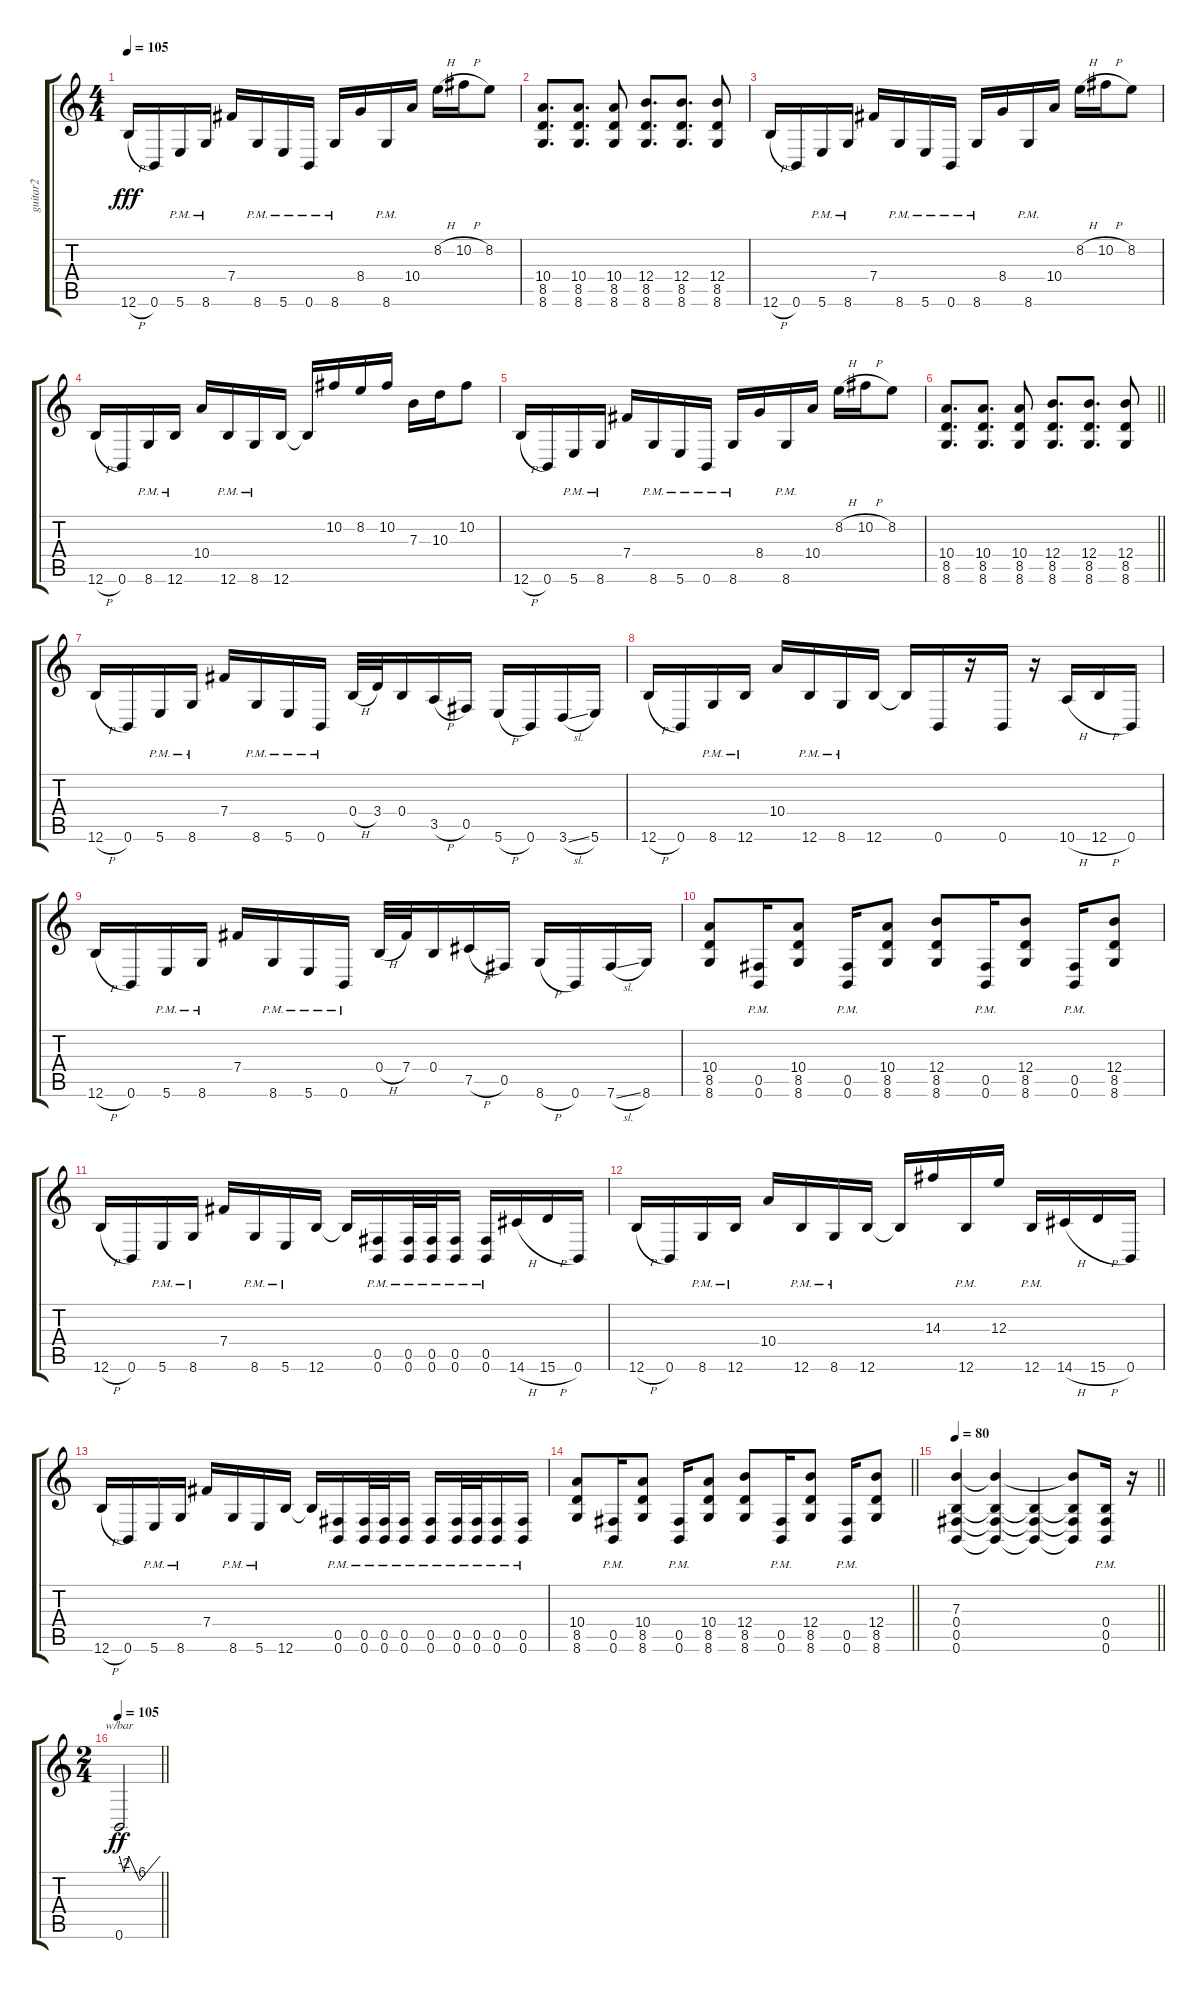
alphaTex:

\track ("guitar2" "guitar2") {instrument distortionguitar}
\staff {score tabs}
\tuning (Db4 Ab3 E3 B2 Gb2 B1) {hide}
\ts (4 4)
\tempo 105
\clef g2
\ks c
12.6{h}.16{dy fff} 0.6.16 5.6{pm}.16 8.6{pm}.16 7.4.16 8.6{pm}.16 5.6{pm}.16 0.6{pm}.16 8.6{pm}.16 8.4.16 8.6{pm}.16 10.4.16 8.2{h}.16 10.2{h}.16 8.2.8 |
(10.4 8.5 8.6).8{d} (10.4 8.5 8.6).8{d} (10.4 8.5 8.6).8 (12.4 8.5 8.6).8{d} (12.4 8.5 8.6).8{d} (12.4 8.5 8.6).8 |
12.6{h}.16 0.6.16 5.6{pm}.16 8.6{pm}.16 7.4.16 8.6{pm}.16 5.6{pm}.16 0.6{pm}.16 8.6{pm}.16 8.4.16 8.6{pm}.16 10.4.16 8.2{h}.16 10.2{h}.16 8.2.8 |
12.6{h}.16 0.6.16 8.6{pm}.16 12.6{pm}.16 10.4.16 12.6{pm}.16 8.6{pm}.16 12.6.16 12.6{t}.16 10.2.16 8.2.16 10.2.16 7.3.16 10.3.16 10.2.8 |
12.6{h}.16 0.6.16 5.6{pm}.16 8.6{pm}.16 7.4.16 8.6{pm}.16 5.6{pm}.16 0.6{pm}.16 8.6{pm}.16 8.4.16 8.6{pm}.16 10.4.16 8.2{h}.16 10.2{h}.16 8.2.8 |
\barLineRight lightlight
(10.4 8.5 8.6).8{d} (10.4 8.5 8.6).8{d} (10.4 8.5 8.6).8 (12.4 8.5 8.6).8{d} (12.4 8.5 8.6).8{d} (12.4 8.5 8.6).8 |
\section ("" "")
12.6{h}.16 0.6.16 5.6{pm}.16 8.6{pm}.16 7.4.16 8.6{pm}.16 5.6{pm}.16 0.6{pm}.16 0.4{h}.32 3.4.32 0.4.16 3.5{h}.16 0.5.16 5.6{h}.16 0.6.16 3.6{sl}.16 5.6.16 |
12.6{h}.16 0.6.16 8.6{pm}.16 12.6{pm}.16 10.4.16 12.6{pm}.16 8.6{pm}.16 12.6.16 12.6{t}.16 0.6.16 r.16 0.6.16 r.16 10.6{h}.16 12.6{h}.16 0.6.16 |
12.6{h}.16 0.6.16 5.6{pm}.16 8.6{pm}.16 7.4.16 8.6{pm}.16 5.6{pm}.16 0.6{pm}.16 0.4{h}.32 7.4.32 0.4.16 7.5{h}.16 0.5.16 8.6{h}.16 0.6.16 7.6{sl}.16 8.6.16 |
(10.4 8.5 8.6).8 (0.5{pm} 0.6{pm}).16 (10.4 8.5 8.6).8 (0.5{pm} 0.6{pm}).16 (10.4 8.5 8.6).8 (12.4 8.5 8.6).8 (0.5{pm} 0.6{pm}).16 (12.4 8.5 8.6).8 (0.5{pm} 0.6{pm}).16 (12.4 8.5 8.6).8 |
12.6{h}.16 0.6.16 5.6{pm}.16 8.6{pm}.16 7.4.16 8.6{pm}.16 5.6{pm}.16 12.6.16 12.6{t}.16 (0.5{pm} 0.6{pm}).16 (0.5{pm} 0.6{pm}).32 (0.5{pm} 0.6{pm}).32 (0.5{pm} 0.6{pm}).16 (0.5{pm} 0.6{pm}).16 14.6{h}.16 15.6{h}.16 0.6.16 |
12.6{h}.16 0.6.16 8.6{pm}.16 12.6{pm}.16 10.4.16 12.6{pm}.16 8.6{pm}.16 12.6.16 12.6{t}.16 14.3.16 12.6{pm}.16 12.3.16 12.6{pm}.16 14.6{h}.16 15.6{h}.16 0.6.16 |
12.6{h}.16 0.6.16 5.6{pm}.16 8.6{pm}.16 7.4.16 8.6{pm}.16 5.6{pm}.16 12.6.16 12.6{t}.16 (0.5{pm} 0.6{pm}).16 (0.5{pm} 0.6{pm}).32 (0.5{pm} 0.6{pm}).32 (0.5{pm} 0.6{pm}).16 (0.5{pm} 0.6{pm}).16 (0.5{pm} 0.6{pm}).32 (0.5{pm} 0.6{pm}).32 (0.5{pm} 0.6{pm}).16 (0.5{pm} 0.6{pm}).16 |
\barLineRight lightlight
(10.4 8.5 8.6).8 (0.5{pm} 0.6{pm}).16 (10.4 8.5 8.6).8 (0.5{pm} 0.6{pm}).16 (10.4 8.5 8.6).8 (12.4 8.5 8.6).8 (0.5{pm} 0.6{pm}).16 (12.4 8.5 8.6).8 (0.5{pm} 0.6{pm}).16 (12.4 8.5 8.6).8 |
\section ("" "")
\tempo 80
\barLineRight lightlight
(7.3 0.4 0.5 0.6).4 (7.3{t} 0.4{t} 0.5{t} 0.6{t}).4 (0.4{t} 0.5{t} 0.6{t}).4 (7.3{t} 0.4{t} 0.5{t} 0.6{t}).8 (0.4{pm} 0.5{pm} 0.6{pm}).16 r.16 |
\ts (2 4)
\tempo 105
\barLineRight lightlight
0.6.2{tbe (custom default 0 0 7 -8 14 0 30 -24 60 0) dy ff}
